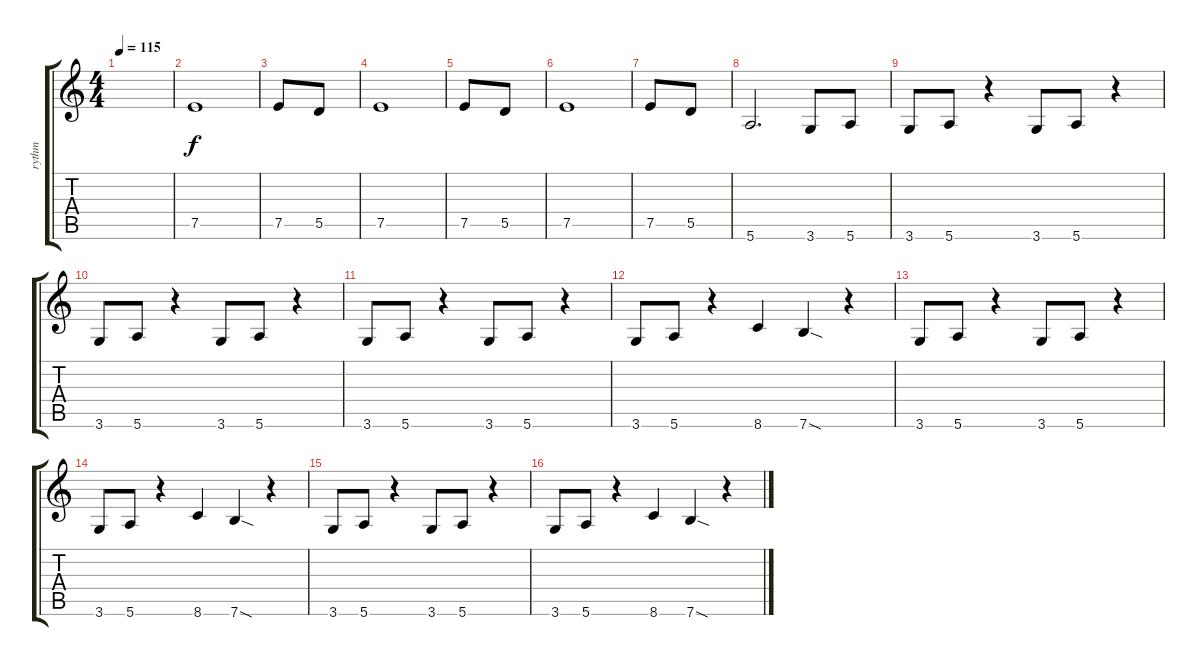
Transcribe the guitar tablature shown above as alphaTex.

\track ("rythm" "rythm") {instrument distortionguitar}
\staff {score tabs}
\tuning (E4 B3 G3 D3 A2 E2) {hide}
\ts (4 4)
\tempo 115
\clef g2
\ks c
|
7.5.1 |
7.5.8 5.5.8 |
7.5.1 |
7.5.8 5.5.8 |
7.5.1 |
7.5.8 5.5.8 |
5.6.2{d} 3.6.8 5.6.8 |
3.6.8 5.6.8 r.4 3.6.8 5.6.8 r.4 |
3.6.8 5.6.8 r.4 3.6.8 5.6.8 r.4 |
3.6.8 5.6.8 r.4 3.6.8 5.6.8 r.4 |
3.6.8 5.6.8 r.4 8.6.4 7.6{sod}.4 r.4 |
3.6.8 5.6.8 r.4 3.6.8 5.6.8 r.4 |
3.6.8 5.6.8 r.4 8.6.4 7.6{sod}.4 r.4 |
3.6.8 5.6.8 r.4 3.6.8 5.6.8 r.4 |
3.6.8 5.6.8 r.4 8.6.4 7.6{sod}.4 r.4
